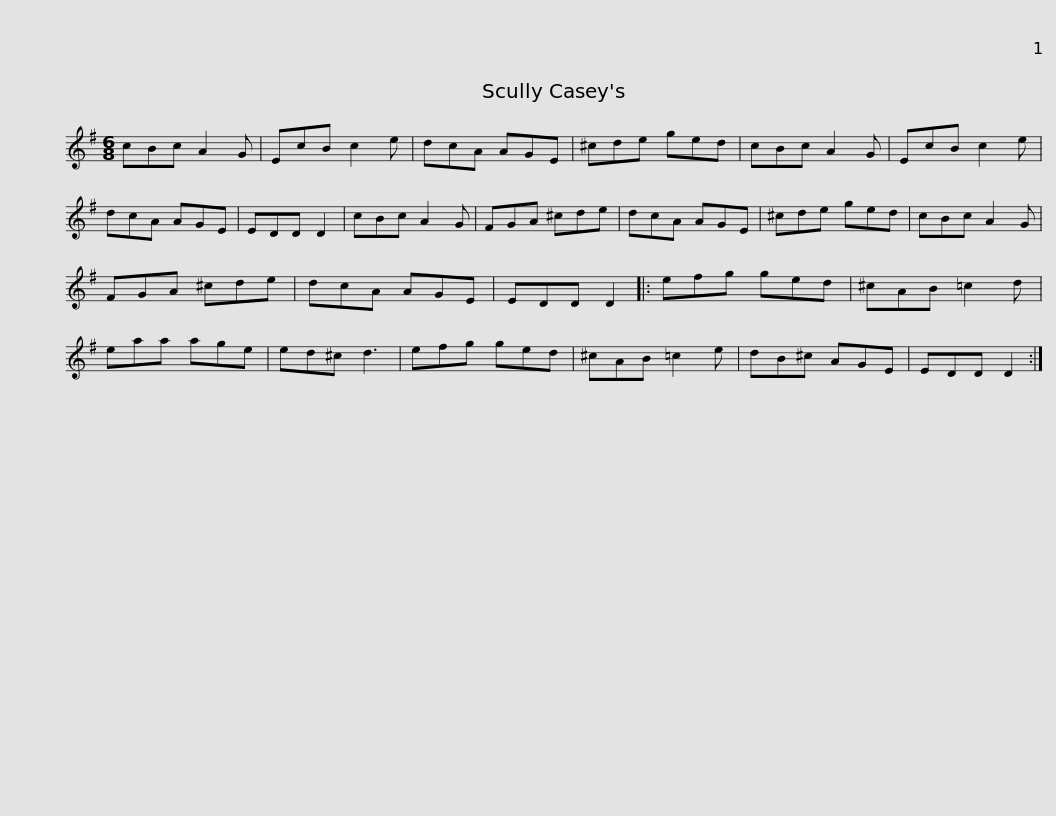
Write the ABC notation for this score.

X:1
L:1/8
M:6/8
I:linebreak $
K:G
V:1 treble
V:1
 cBc A2 G | EcB c2 e | dcA AGE | ^cde ged | cBc A2 G | %5
 EcB c2 e | dcA AGE | EDD D2 |$ cBc A2 G | FGA ^cde | %10
 dcA AGE | ^cde ged | cBc A2 G | FGA ^cde | dcA AGE |$ %15
 EDD D2 |: efg ged | ^cAB =c2 d | eaa age | ed^c d3 | %20
 efg ged | ^cAB =c2 e |$ dB^c AGE | EDD D2 :| %24
